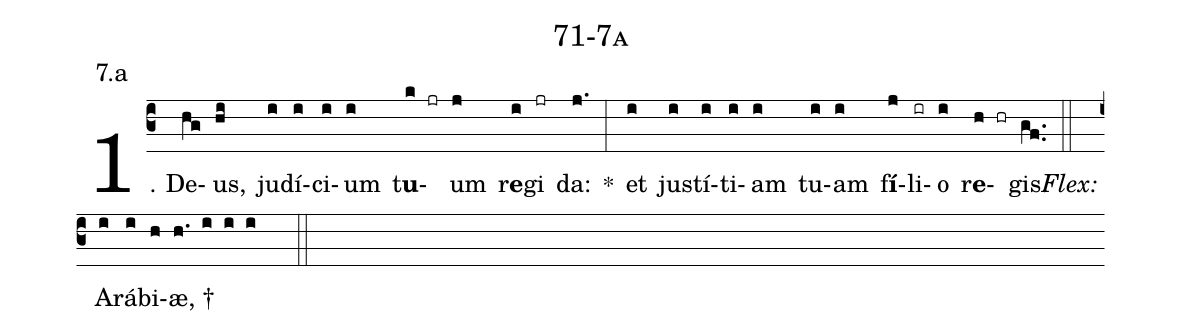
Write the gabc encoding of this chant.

name: 71-7a;
annotation: 7.a;
%%
(c3)1. De(hg)us,(hi) ju(i)dí(i)ci(i)um(i) t<b>u</b>(k jr)um(j) r<b>e</b>(i)gi(jr) da:(j.) *(:) et(i) jus(i)tí(i)ti(i)am(i) tu(i)am(i) f<b>í</b>(j)li(ir)o(i) r<b>e</b>(h hr)gis.(gf..) (::)
<i>Flex:</i>()  A(i)rá(i)bi(h)æ, †(h. i i i  ::)
